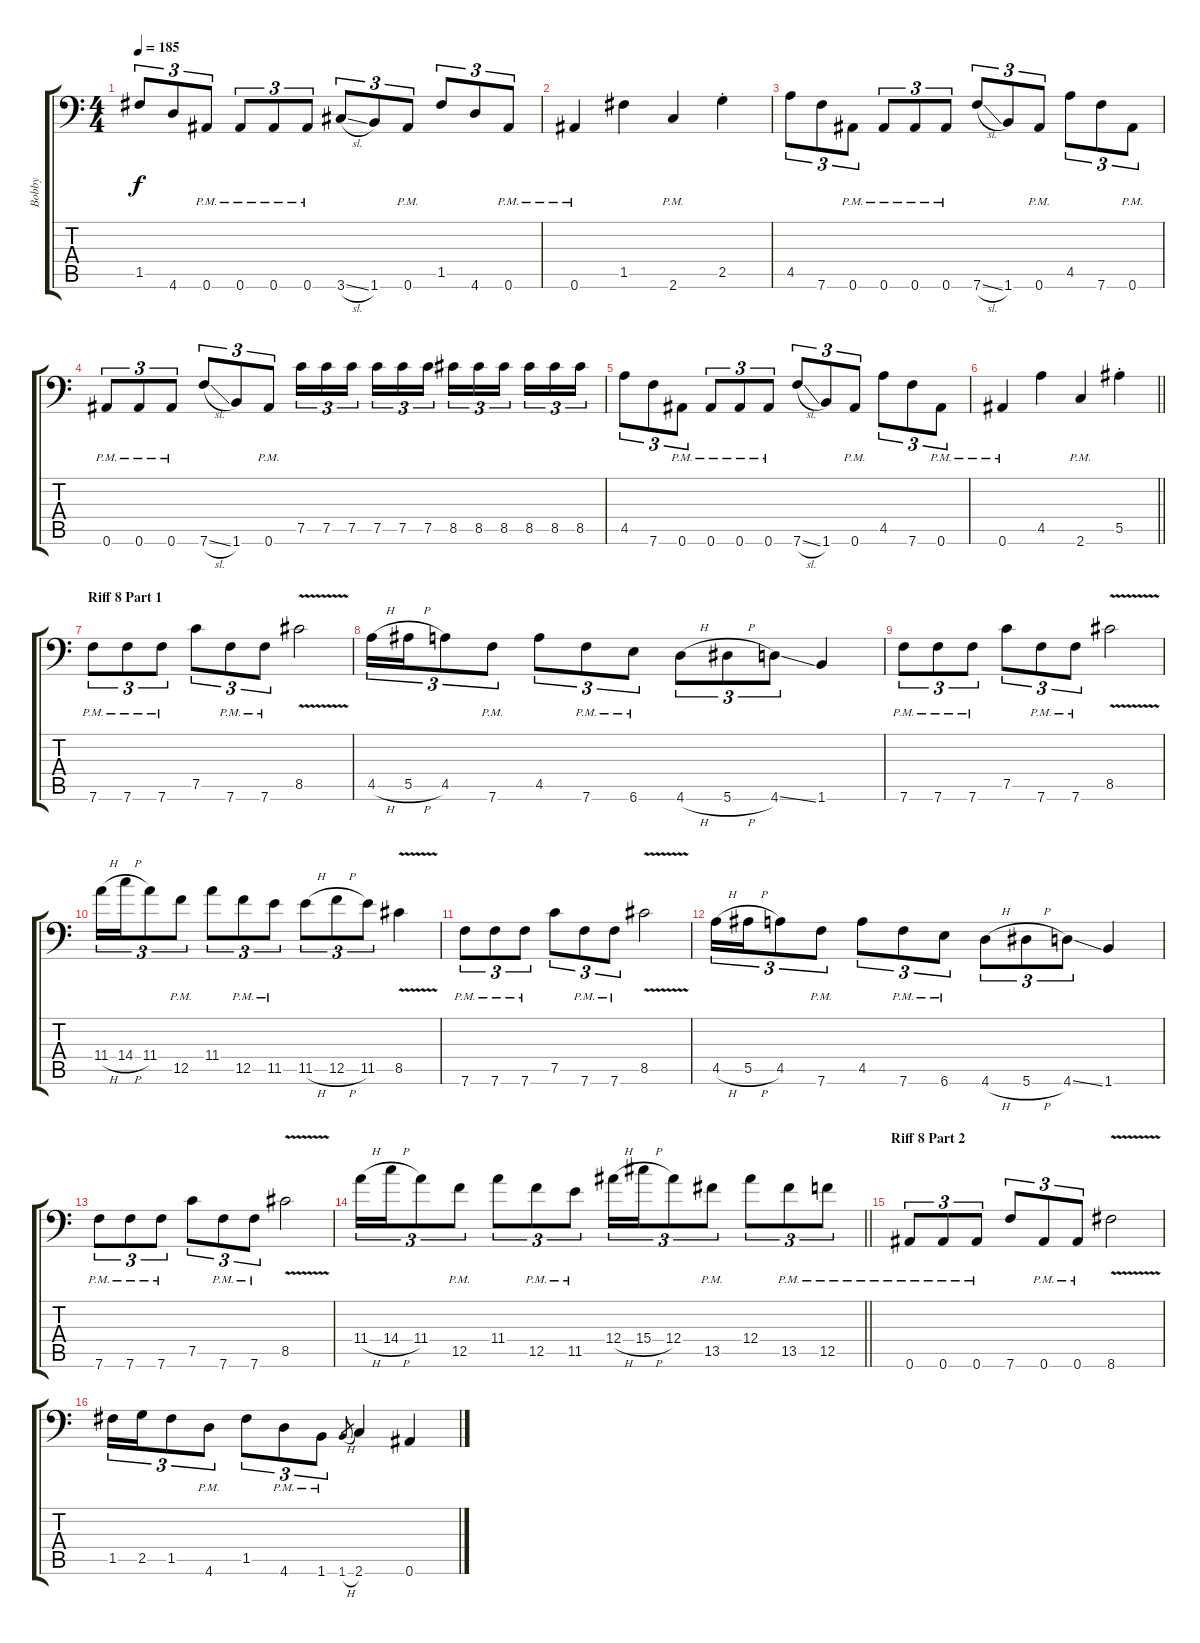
\track ("Bobby" "Bobby") {instrument distortionguitar}
\staff {score tabs}
\tuning (C4 G3 Eb3 Bb2 F2 Bb1) {hide}
\ts (4 4)
\tempo 185
\clef f4
\ks c
1.5.8{tu (3 2) dy f} 4.6.8{tu (3 2)} 0.6{pm}.8{tu (3 2)} 0.6{pm}.8{tu (3 2)} 0.6{pm}.8{tu (3 2)} 0.6{pm}.8{tu (3 2)} 3.6{sl}.8{tu (3 2)} 1.6.8{tu (3 2)} 0.6{pm}.8{tu (3 2)} 1.5.8{tu (3 2)} 4.6.8{tu (3 2)} 0.6{pm}.8{tu (3 2)} |
0.6{pm}.4 1.5.4 2.6{pm}.4 2.5{st}.4 |
4.5.8{tu (3 2)} 7.6.8{tu (3 2)} 0.6{pm}.8{tu (3 2)} 0.6{pm}.8{tu (3 2)} 0.6{pm}.8{tu (3 2)} 0.6{pm}.8{tu (3 2)} 7.6{sl}.8{tu (3 2)} 1.6.8{tu (3 2)} 0.6{pm}.8{tu (3 2)} 4.5.8{tu (3 2)} 7.6.8{tu (3 2)} 0.6{pm}.8{tu (3 2)} |
0.6{pm}.8{tu (3 2)} 0.6{pm}.8{tu (3 2)} 0.6{pm}.8{tu (3 2)} 7.6{sl}.8{tu (3 2)} 1.6.8{tu (3 2)} 0.6{pm}.8{tu (3 2)} 7.5.16{tu (3 2)} 7.5.16{tu (3 2)} 7.5.16{tu (3 2) beam splitsecondary} 7.5.16{tu (3 2)} 7.5.16{tu (3 2)} 7.5.16{tu (3 2)} 8.5.16{tu (3 2)} 8.5.16{tu (3 2)} 8.5.16{tu (3 2) beam splitsecondary} 8.5.16{tu (3 2)} 8.5.16{tu (3 2)} 8.5.16{tu (3 2)} |
4.5.8{tu (3 2)} 7.6.8{tu (3 2)} 0.6{pm}.8{tu (3 2)} 0.6{pm}.8{tu (3 2)} 0.6{pm}.8{tu (3 2)} 0.6{pm}.8{tu (3 2)} 7.6{sl}.8{tu (3 2)} 1.6.8{tu (3 2)} 0.6{pm}.8{tu (3 2)} 4.5.8{tu (3 2)} 7.6.8{tu (3 2)} 0.6{pm}.8{tu (3 2)} |
\barLineRight lightlight
0.6{pm}.4 4.5.4 2.6{pm}.4 5.5{st}.4 |
\section ("" "Riff 8 Part 1")
7.6{pm}.8{tu (3 2)} 7.6{pm}.8{tu (3 2)} 7.6{pm}.8{tu (3 2)} 7.5.8{tu (3 2)} 7.6{pm}.8{tu (3 2)} 7.6{pm}.8{tu (3 2)} 8.5{v}.2 |
4.5{h}.16{tu (3 2)} 5.5{h}.16{tu (3 2)} 4.5.8{tu (3 2)} 7.6{pm}.8{tu (3 2)} 4.5.8{tu (3 2)} 7.6{pm}.8{tu (3 2)} 6.6{pm}.8{tu (3 2)} 4.6{h}.8{tu (3 2)} 5.6{h}.8{tu (3 2)} 4.6{ss}.8{tu (3 2)} 1.6.4 |
7.6{pm}.8{tu (3 2)} 7.6{pm}.8{tu (3 2)} 7.6{pm}.8{tu (3 2)} 7.5.8{tu (3 2)} 7.6{pm}.8{tu (3 2)} 7.6{pm}.8{tu (3 2)} 8.5{v}.2 |
11.4{h}.16{tu (3 2)} 14.4{h}.16{tu (3 2)} 11.4.8{tu (3 2)} 12.5{pm}.8{tu (3 2)} 11.4.8{tu (3 2)} 12.5{pm}.8{tu (3 2)} 11.5{pm}.8{tu (3 2)} 11.5{h}.8{tu (3 2)} 12.5{h}.8{tu (3 2)} 11.5.8{tu (3 2)} 8.5{v}.4 |
7.6{pm}.8{tu (3 2)} 7.6{pm}.8{tu (3 2)} 7.6{pm}.8{tu (3 2)} 7.5.8{tu (3 2)} 7.6{pm}.8{tu (3 2)} 7.6{pm}.8{tu (3 2)} 8.5{v}.2 |
4.5{h}.16{tu (3 2)} 5.5{h}.16{tu (3 2)} 4.5.8{tu (3 2)} 7.6{pm}.8{tu (3 2)} 4.5.8{tu (3 2)} 7.6{pm}.8{tu (3 2)} 6.6{pm}.8{tu (3 2)} 4.6{h}.8{tu (3 2)} 5.6{h}.8{tu (3 2)} 4.6{ss}.8{tu (3 2)} 1.6.4 |
7.6{pm}.8{tu (3 2)} 7.6{pm}.8{tu (3 2)} 7.6{pm}.8{tu (3 2)} 7.5.8{tu (3 2)} 7.6{pm}.8{tu (3 2)} 7.6{pm}.8{tu (3 2)} 8.5{v}.2 |
\barLineRight lightlight
11.4{h}.16{tu (3 2)} 14.4{h}.16{tu (3 2)} 11.4.8{tu (3 2)} 12.5{pm}.8{tu (3 2)} 11.4.8{tu (3 2)} 12.5{pm}.8{tu (3 2)} 11.5{pm}.8{tu (3 2)} 12.4{h}.16{tu (3 2)} 15.4{h}.16{tu (3 2)} 12.4.8{tu (3 2)} 13.5{pm}.8{tu (3 2)} 12.4.8{tu (3 2)} 13.5{pm}.8{tu (3 2)} 12.5{pm}.8{tu (3 2)} |
\section ("" "Riff 8 Part 2")
0.6{pm}.8{tu (3 2)} 0.6{pm}.8{tu (3 2)} 0.6{pm}.8{tu (3 2)} 7.6.8{tu (3 2)} 0.6{pm}.8{tu (3 2)} 0.6{pm}.8{tu (3 2)} 8.6{v}.2 |
1.5.16{tu (3 2)} 2.5.16{tu (3 2)} 1.5.8{tu (3 2)} 4.6{pm}.8{tu (3 2)} 1.5.8{tu (3 2)} 4.6{pm}.8{tu (3 2)} 1.6{pm}.8{tu (3 2)} 1.6{h}.8{gr} 2.6.4 0.6.4
